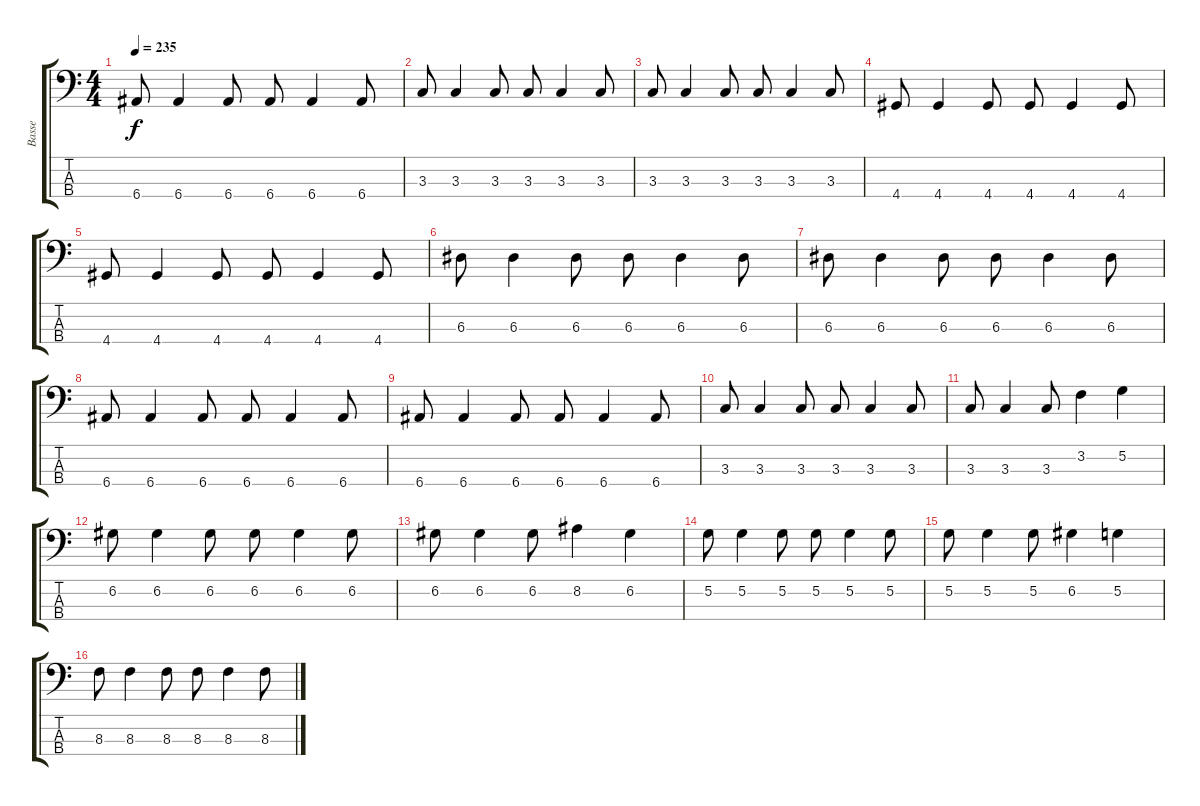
\track ("Basse" "Basse") {instrument electricbassfinger}
\staff {score tabs}
\tuning (G2 D2 A1 E1) {hide}
\ts (4 4)
\tempo 235
\clef f4
\ks c
6.4.8{dy f} 6.4.4 6.4.8 6.4.8 6.4.4 6.4.8 |
3.3.8 3.3.4 3.3.8 3.3.8 3.3.4 3.3.8 |
3.3.8 3.3.4 3.3.8 3.3.8 3.3.4 3.3.8 |
4.4.8 4.4.4 4.4.8 4.4.8 4.4.4 4.4.8 |
4.4.8 4.4.4 4.4.8 4.4.8 4.4.4 4.4.8 |
6.3.8 6.3.4 6.3.8 6.3.8 6.3.4 6.3.8 |
6.3.8 6.3.4 6.3.8 6.3.8 6.3.4 6.3.8 |
6.4.8 6.4.4 6.4.8 6.4.8 6.4.4 6.4.8 |
6.4.8 6.4.4 6.4.8 6.4.8 6.4.4 6.4.8 |
3.3.8 3.3.4 3.3.8 3.3.8 3.3.4 3.3.8 |
3.3.8 3.3.4 3.3.8 3.2.4 5.2.4 |
6.2.8 6.2.4 6.2.8 6.2.8 6.2.4 6.2.8 |
6.2.8 6.2.4 6.2.8 8.2.4 6.2.4 |
5.2.8 5.2.4 5.2.8 5.2.8 5.2.4 5.2.8 |
5.2.8 5.2.4 5.2.8 6.2.4 5.2.4 |
8.3.8 8.3.4 8.3.8 8.3.8 8.3.4 8.3.8
